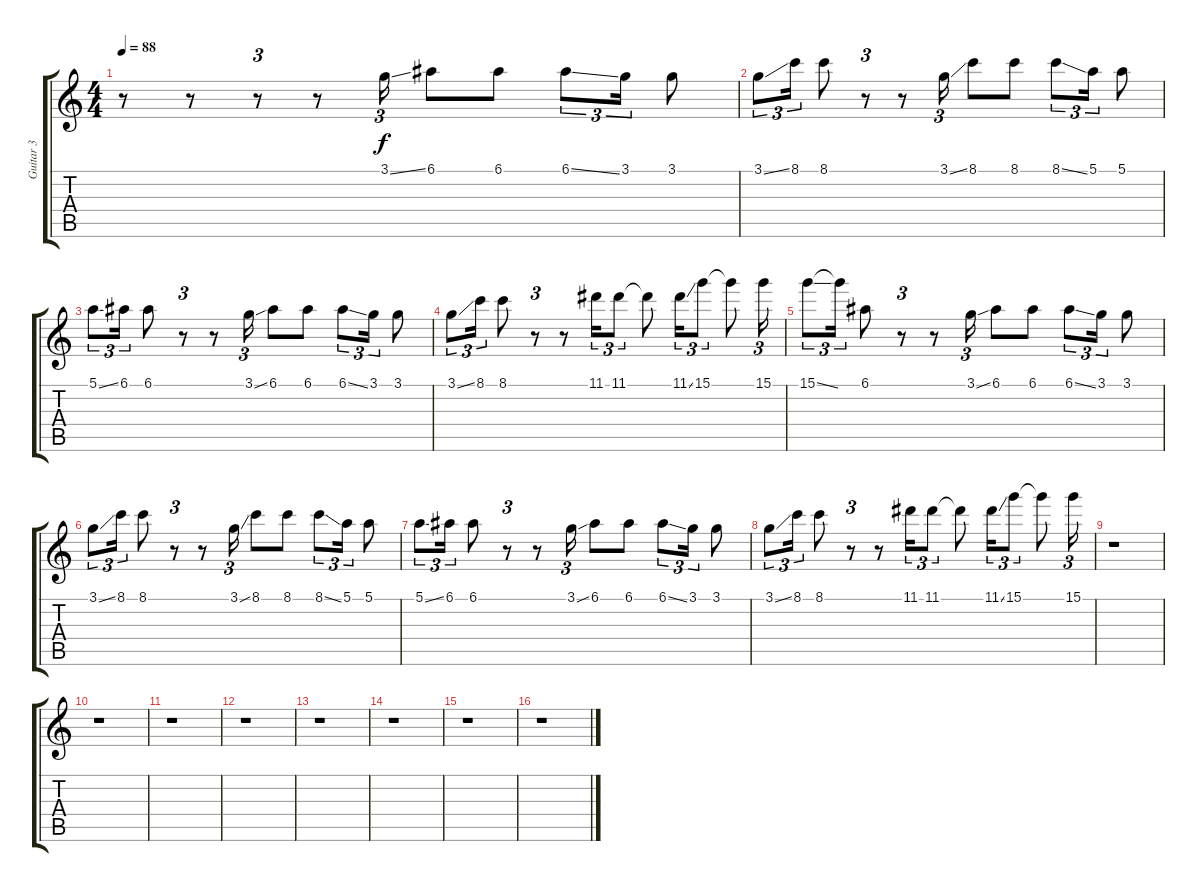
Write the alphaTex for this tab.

\track ("Guitar 3" "Guitar 3") {instrument overdrivenguitar}
\staff {score tabs}
\tuning (E4 B3 G3 D3 A2 E2) {hide}
\ts (4 4)
\tempo 88
\clef g2
\ks c
r.8{dy f} r.8 r.8{tu (3 2)} r.8 3.1{ss}.16{tu (3 2)} 6.1.8 6.1.8 6.1{ss}.8{tu (3 2)} 3.1.16{tu (3 2)} 3.1.8 |
3.1{ss}.8{tu (3 2)} 8.1.16{tu (3 2)} 8.1.8 r.8{tu (3 2)} r.8 3.1{ss}.16{tu (3 2)} 8.1.8 8.1.8 8.1{ss}.8{tu (3 2)} 5.1.16{tu (3 2)} 5.1.8 |
5.1{ss}.8{tu (3 2)} 6.1.16{tu (3 2)} 6.1.8 r.8{tu (3 2)} r.8 3.1{ss}.16{tu (3 2)} 6.1.8 6.1.8 6.1{ss}.8{tu (3 2)} 3.1.16{tu (3 2)} 3.1.8 |
3.1{ss}.8{tu (3 2)} 8.1.16{tu (3 2)} 8.1.8 r.8{tu (3 2)} r.8 11.1.16{tu (3 2)} 11.1.8{tu (3 2)} 11.1{t}.8 11.1{ss}.16{tu (3 2)} 15.1.8{tu (3 2)} 15.1{t}.8 15.1.16{tu (3 2)} |
15.1{ss}.8{tu (3 2)} 15.1{t}.16{tu (3 2)} 6.1.8 r.8{tu (3 2)} r.8 3.1{ss}.16{tu (3 2)} 6.1.8 6.1.8 6.1{ss}.8{tu (3 2)} 3.1.16{tu (3 2)} 3.1.8 |
3.1{ss}.8{tu (3 2)} 8.1.16{tu (3 2)} 8.1.8 r.8{tu (3 2)} r.8 3.1{ss}.16{tu (3 2)} 8.1.8 8.1.8 8.1{ss}.8{tu (3 2)} 5.1.16{tu (3 2)} 5.1.8 |
5.1{ss}.8{tu (3 2)} 6.1.16{tu (3 2)} 6.1.8 r.8{tu (3 2)} r.8 3.1{ss}.16{tu (3 2)} 6.1.8 6.1.8 6.1{ss}.8{tu (3 2)} 3.1.16{tu (3 2)} 3.1.8 |
3.1{ss}.8{tu (3 2)} 8.1.16{tu (3 2)} 8.1.8 r.8{tu (3 2)} r.8 11.1.16{tu (3 2)} 11.1.8{tu (3 2)} 11.1{t}.8 11.1{ss}.16{tu (3 2)} 15.1.8{tu (3 2)} 15.1{t}.8 15.1.16{tu (3 2)} |
r.1 |
r.1 |
r.1 |
r.1 |
r.1 |
r.1 |
r.1 |
r.1
